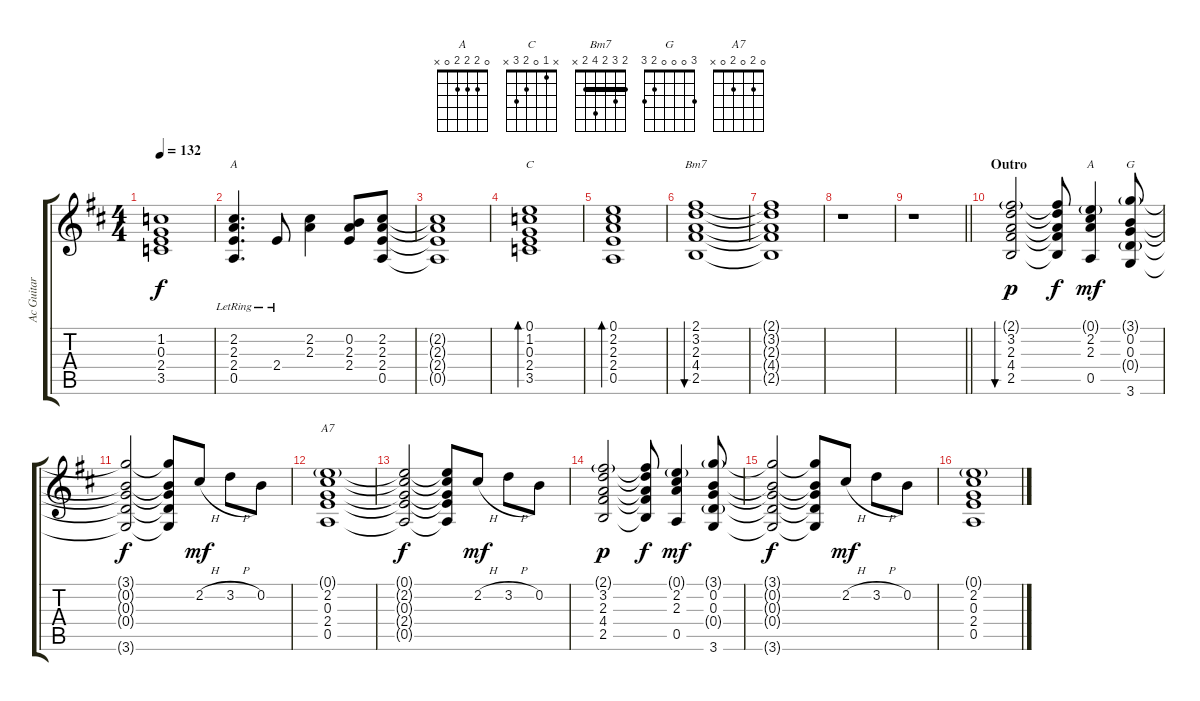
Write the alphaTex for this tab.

\track ("Ac Guitar" "Ac Guitar") {instrument acousticguitarsteel}
\staff {score tabs}
\tuning (E4 B3 G3 D3 A2 E2) {hide}
\chord ("A" x 2 2 2 0 x) {barre 2}
\chord ("C" x 1 0 2 3 x)
\chord ("Bm7" 2 3 2 4 2 x) {barre 2}
\chord ("A" 0 2 2 2 0 x)
\chord ("G" 3 0 0 0 2 3)
\chord ("A7" 0 2 0 2 0 x)
\ts (4 4)
\tempo 132
\clef g2
\ks d
(1.2{t} 0.3{t} 2.4{t} 3.5{t}).1{dy f} |
(2.2{lr} 2.3{lr} 2.4{lr} 0.5{lr}).4{d ch "A"} 2.4{lr}.8 (2.2 2.3).4 (0.2 2.3 2.4).8 (2.2 2.3 2.4 0.5).8 |
(2.2{t} 2.3{t} 2.4{t} 0.5{t}).1 |
(0.1 1.2 0.3 2.4 3.5).1{bd 240 ch "C"} |
(0.1 2.2 2.3 2.4 0.5).1{bd 240} |
(2.1 3.2 2.3 4.4 2.5).1{bu 480 ch "Bm7"} |
(2.1{t} 3.2{t} 2.3{t} 4.4{t} 2.5{t}).1 |
r.1 |
\barLineRight lightlight
r.1 |
\section ("" "Outro")
(2.1{g} 3.2 2.3 4.4 2.5).2{bu 240 dy p} (2.1{t} 3.2{t} 2.3{t} 4.4{t} 2.5{t}).8{dy f} (0.1{g} 2.2 2.3 0.5).4{ch "A" dy mf} (3.1{g} 0.2 0.3 0.4{g} 3.6).8{ch "G"} |
(3.1{t} 0.2{t} 0.3{t} 0.4{t} 3.6{t}).2{dy f} (3.1{t} 0.2{t} 0.3{t} 0.4{t} 3.6{t}).8 2.2{h}.8{dy mf} 3.2{h}.8 0.2.8 |
(0.1{g} 2.2 0.3 2.4 0.5).1{ch "A7"} |
(0.1{t} 2.2{t} 0.3{t} 2.4{t} 0.5{t}).2{dy f} (0.1{t} 2.2{t} 0.3{t} 2.4{t} 0.5{t}).8 2.2{h}.8{dy mf} 3.2{h}.8 0.2.8 |
(2.1{g} 3.2 2.3 4.4 2.5).2{dy p} (2.1{t} 3.2{t} 2.3{t} 4.4{t} 2.5{t}).8{dy f} (0.1{g} 2.2 2.3 0.5).4{dy mf} (3.1{g} 0.2 0.3 0.4{g} 3.6).8 |
(3.1{t} 0.2{t} 0.3{t} 0.4{t} 3.6{t}).2{dy f} (3.1{t} 0.2{t} 0.3{t} 0.4{t} 3.6{t}).8 2.2{h}.8{dy mf} 3.2{h}.8 0.2.8 |
(0.1{g} 2.2 0.3 2.4 0.5).1
